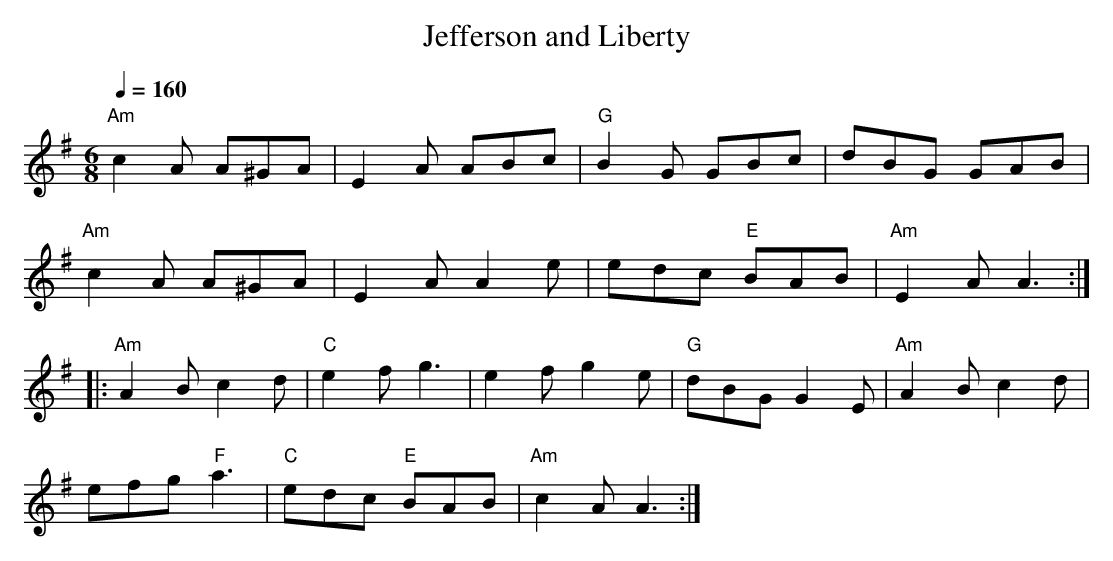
X:1
T: Jefferson and Liberty     %Tune name
Q: 1/4=160     %Tempo
M: 6/8     %Meter
L: 1/8     %
K: Ador
"Am"c2 A A^GA |E2 A ABc |"G"B2 G GBc |dBG GAB |
"Am"c2 A A^GA |E2 A A2 e |edc "E"BAB |"Am"E2 A A3 ::
"Am"A2 B c2 d |"C"e2 f g3 |e2 f g2 e |"G"dBG G2 E |"Am"A2 B c2 d |
efg "F"a3 |"C"edc "E"BAB |"Am"c2 A A3 :|
